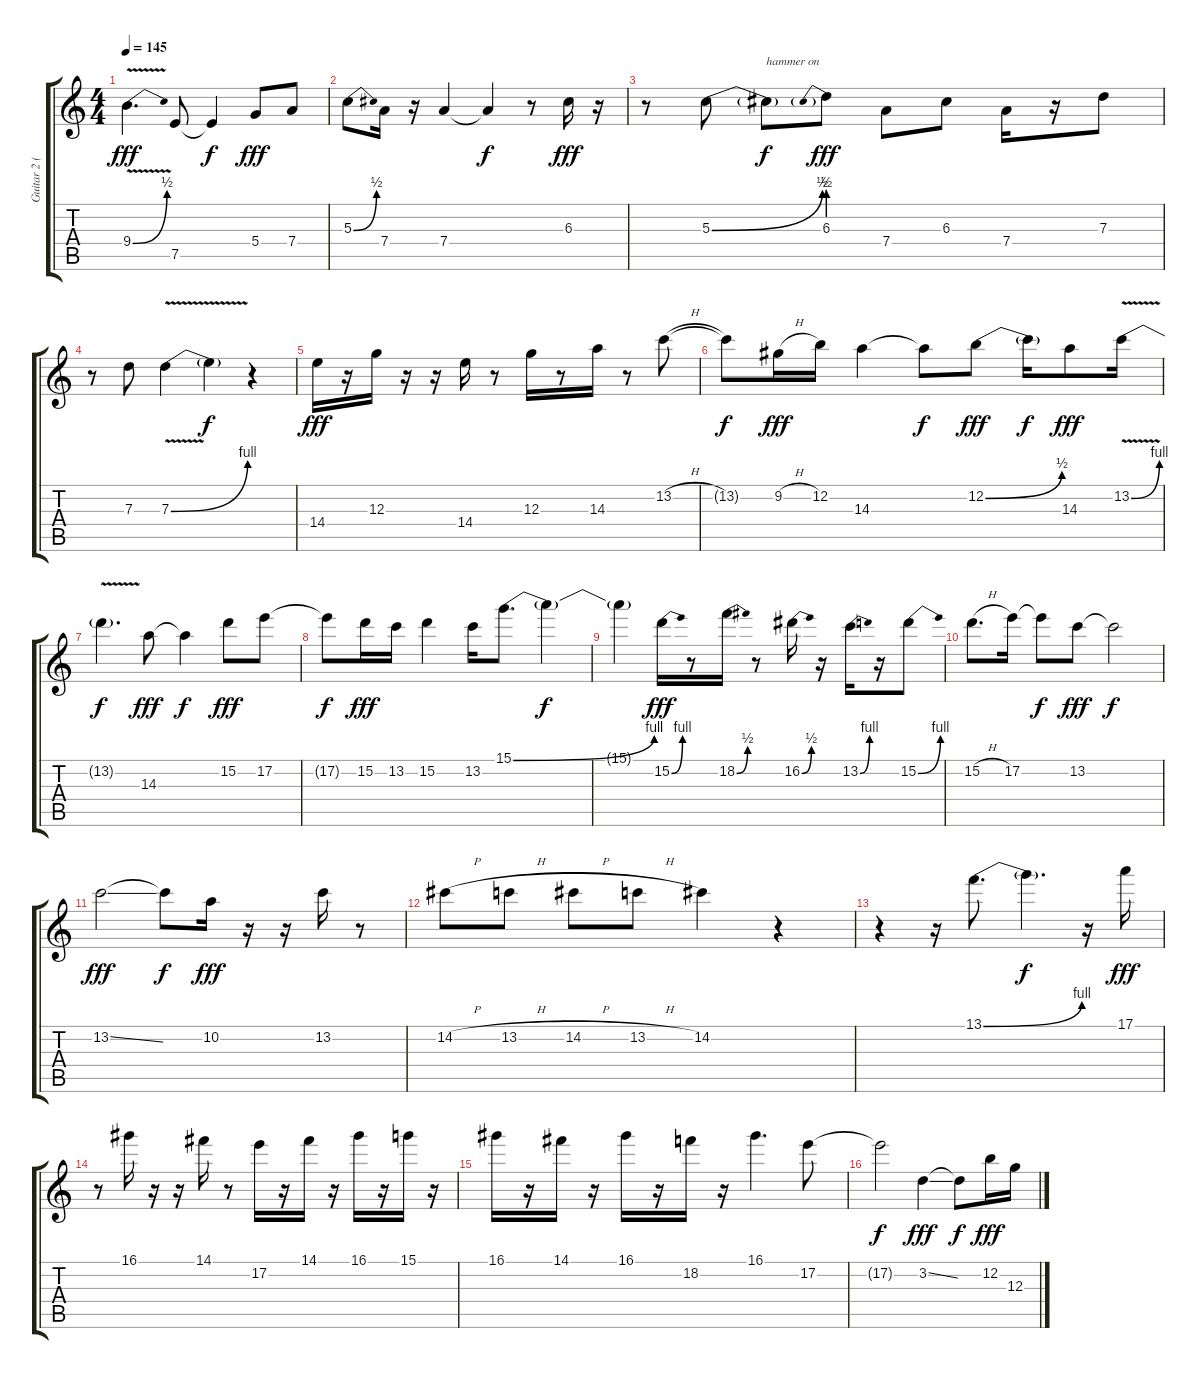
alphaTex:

\track ("Guitar 2 (Lead)" "Guitar 2 (") {instrument distortionguitar}
\staff {score tabs}
\tuning (E4 B3 G3 D3 A2 E2) {hide}
\ts (4 4)
\tempo 145
\clef g2
\ks c
9.4{be (bend 0 0 60 2) v}.4{d dy fff} 7.5.8 7.5{t}.4{dy f} 5.4.8{dy fff} 7.4.8 |
5.3{be (bend 0 0 60 2)}.8 7.4.16 r.16 7.4.4 7.4{t}.4{dy f} r.8 6.3.16{dy fff} r.16 |
r.8 5.3{be (bend 0 0 60 2)}.8 5.3{t}.8{txt "hammer on" dy f} 6.3{be (prebend 0 2 60 2)}.8{dy fff} 7.4.8 6.3.8 7.4.16 r.16 7.3.8 |
r.8 7.3.8 7.3{be (bend 0 0 60 4) v}.4 7.3{t}.4{dy f} r.4 |
14.4.16{dy fff} r.16 12.3.16 r.16 r.16 14.4.16 r.8 12.3.16 r.8 14.3.16 r.8 13.2{h}.8 |
13.2{t}.8{dy f} 9.2{h}.16{dy fff} 12.2.16 14.3.4 14.3{t}.8{dy f} 12.2{be (bend 0 0 60 2)}.8{dy fff} 12.2{t}.16{dy f} 14.3.8{dy fff} 13.2{be (bend 0 0 60 4) v}.16 |
13.2{t}.4{d dy f} 14.3.8{dy fff} 14.3{t}.4{dy f} 15.2.8{dy fff} 17.2.8 |
17.2{t}.8{dy f} 15.2.16{dy fff} 13.2.16 15.2.4 13.2.16 15.1{be (bend 0 0 60 4)}.8{d} 15.1{t}.4{dy f} |
15.1{t}.4 15.2{be (bend 0 0 60 4)}.16{dy fff} r.8 18.2{be (bend 0 0 60 2)}.16 r.8 16.2{be (bend 0 0 60 2)}.16 r.16 13.2{be (bend 0 0 60 4)}.16 r.16 15.2{be (bend 0 0 60 4)}.8 |
15.2{h}.8{d} 17.2.16 17.2{t}.8{dy f} 13.2.8{dy fff} 13.2{t}.2{dy f} |
13.2{ss}.2{dy fff} 13.2{t}.8{dy f} 10.2.16{dy fff} r.16 r.16 13.2.16 r.8 |
14.2{h}.8 13.2{h}.8 14.2{h}.8 13.2{h}.8 14.2.4 r.4 |
r.4 r.16 13.1{be (bend 0 0 60 4)}.8{d} 13.1{t}.4{d dy f} r.16 17.1.16{dy fff} |
r.8 16.1.16 r.16 r.16 14.1.16 r.8 17.2.16 r.16 14.1.16 r.16 16.1.16 r.16 15.1.16 r.16 |
16.1.16 r.16 14.1.16 r.16 16.1.16 r.16 18.2.16 r.16 16.1.4{d} 17.2.8 |
17.2{t}.2{dy f} 3.2{ss}.4{dy fff} 3.2{t}.8{dy f} 12.2.16{dy fff} 12.3.16
